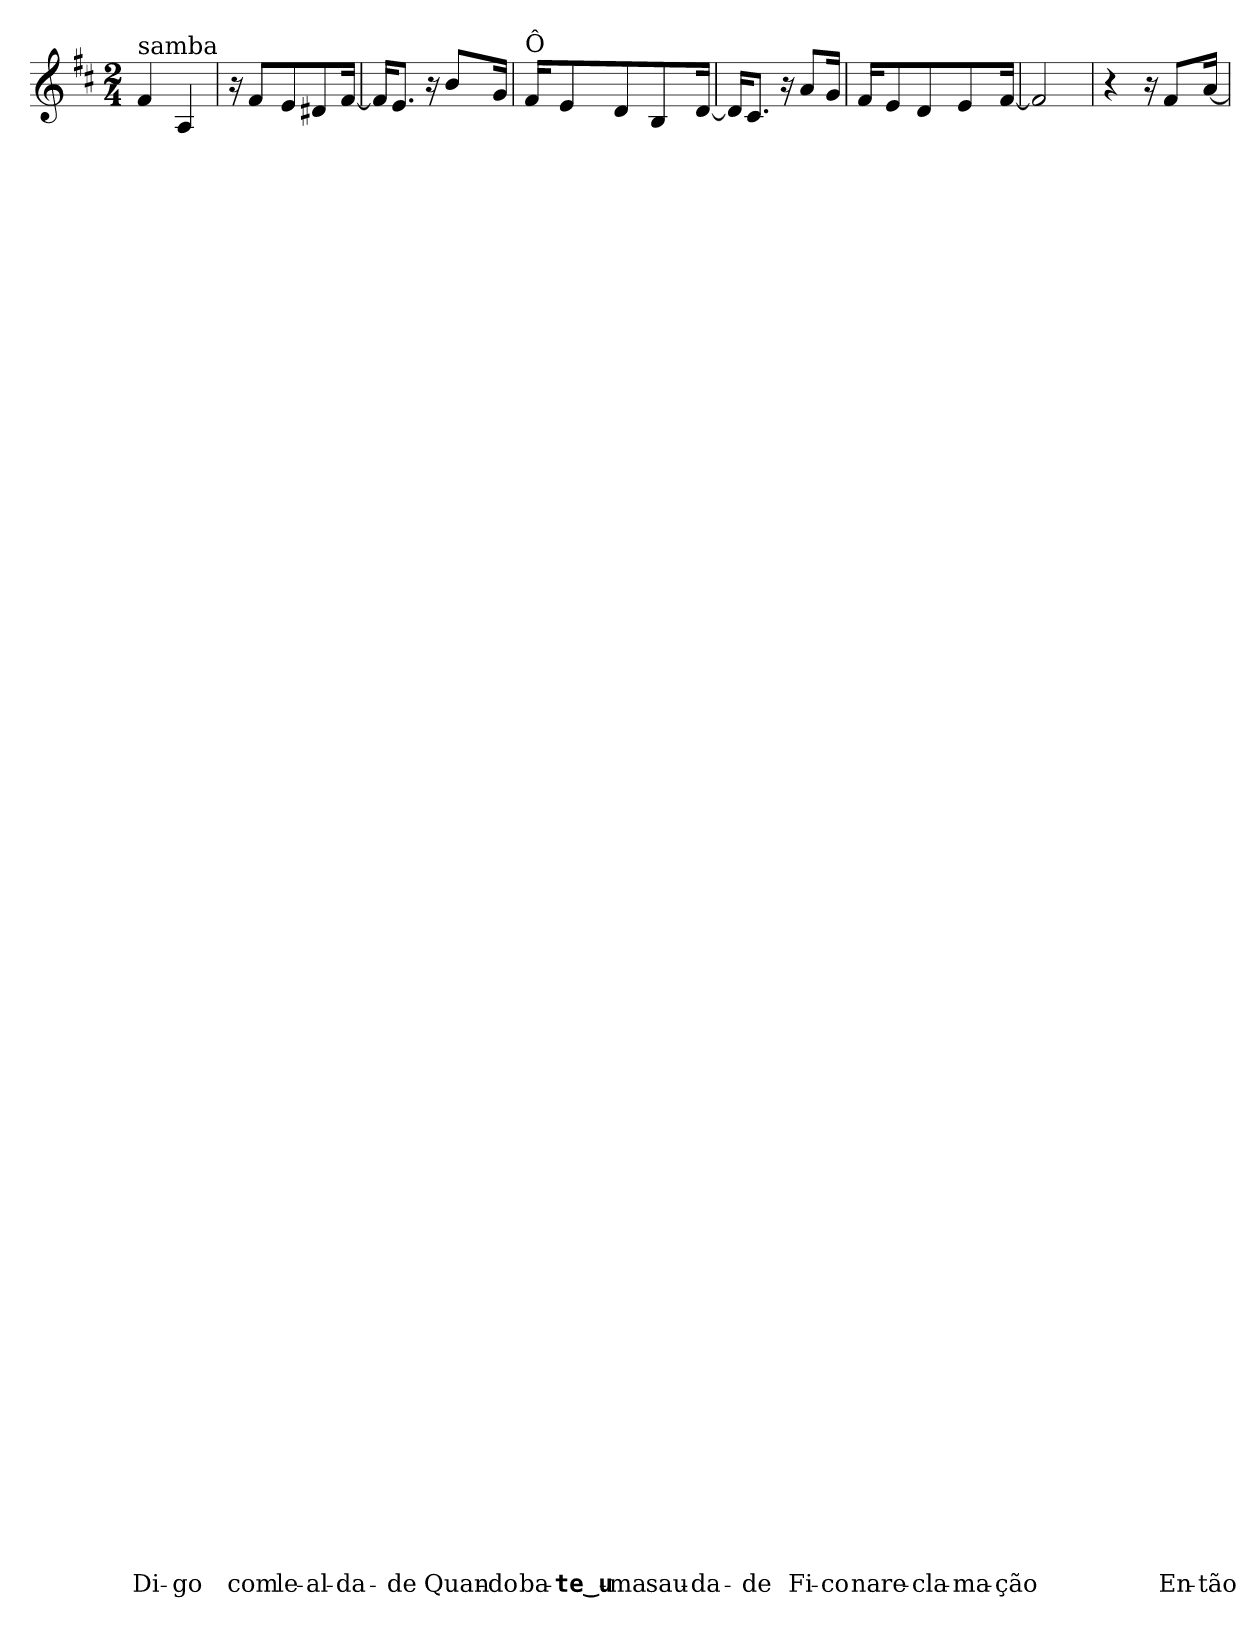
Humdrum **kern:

**kern	**text	**text	**text	**text	**text	**text	**text	**text	**text	**text	**text	**text	**text	**text	**text	**text	**text	**text	**text	**text	**text	**text	**text	**text	**text	**text	**text	**text	**text	**text	**text	**text	**text	**text	**text	**text	**text	**text	**text	**text	**text	**text	**text	**text	**text	**text	**text	**text	**text	**text	**text	**text	**text	**text	**text	**text	**text	**text	**text	**text	**text
*part1	*part1	*part1	*part1	*part1	*part1	*part1	*part1	*part1	*part1	*part1	*part1	*part1	*part1	*part1	*part1	*part1	*part1	*part1	*part1	*part1	*part1	*part1	*part1	*part1	*part1	*part1	*part1	*part1	*part1	*part1	*part1	*part1	*part1	*part1	*part1	*part1	*part1	*part1	*part1	*part1	*part1	*part1	*part1	*part1	*part1	*part1	*part1	*part1	*part1	*part1	*part1	*part1	*part1	*part1	*part1	*part1	*part1	*part1	*part1	*part1	*part1
*staff1	*staff1	*staff1	*staff1	*staff1	*staff1	*staff1	*staff1	*staff1	*staff1	*staff1	*staff1	*staff1	*staff1	*staff1	*staff1	*staff1	*staff1	*staff1	*staff1	*staff1	*staff1	*staff1	*staff1	*staff1	*staff1	*staff1	*staff1	*staff1	*staff1	*staff1	*staff1	*staff1	*staff1	*staff1	*staff1	*staff1	*staff1	*staff1	*staff1	*staff1	*staff1	*staff1	*staff1	*staff1	*staff1	*staff1	*staff1	*staff1	*staff1	*staff1	*staff1	*staff1	*staff1	*staff1	*staff1	*staff1	*staff1	*staff1	*staff1	*staff1	*staff1
*clefG2	*	*	*	*	*	*	*	*	*	*	*	*	*	*	*	*	*	*	*	*	*	*	*	*	*	*	*	*	*	*	*	*	*	*	*	*	*	*	*	*	*	*	*	*	*	*	*	*	*	*	*	*	*	*	*	*	*	*	*	*	*
*k[f#c#]	*	*	*	*	*	*	*	*	*	*	*	*	*	*	*	*	*	*	*	*	*	*	*	*	*	*	*	*	*	*	*	*	*	*	*	*	*	*	*	*	*	*	*	*	*	*	*	*	*	*	*	*	*	*	*	*	*	*	*	*	*
*D:	*	*	*	*	*	*	*	*	*	*	*	*	*	*	*	*	*	*	*	*	*	*	*	*	*	*	*	*	*	*	*	*	*	*	*	*	*	*	*	*	*	*	*	*	*	*	*	*	*	*	*	*	*	*	*	*	*	*	*	*	*
*M2/4	*	*	*	*	*	*	*	*	*	*	*	*	*	*	*	*	*	*	*	*	*	*	*	*	*	*	*	*	*	*	*	*	*	*	*	*	*	*	*	*	*	*	*	*	*	*	*	*	*	*	*	*	*	*	*	*	*	*	*	*	*
*MM106	*	*	*	*	*	*	*	*	*	*	*	*	*	*	*	*	*	*	*	*	*	*	*	*	*	*	*	*	*	*	*	*	*	*	*	*	*	*	*	*	*	*	*	*	*	*	*	*	*	*	*	*	*	*	*	*	*	*	*	*	*
=1	=1	=1	=1	=1	=1	=1	=1	=1	=1	=1	=1	=1	=1	=1	=1	=1	=1	=1	=1	=1	=1	=1	=1	=1	=1	=1	=1	=1	=1	=1	=1	=1	=1	=1	=1	=1	=1	=1	=1	=1	=1	=1	=1	=1	=1	=1	=1	=1	=1	=1	=1	=1	=1	=1	=1	=1	=1	=1	=1	=1	=1
!LO:TX:a:t=samba	!	!	!	!	!	!	!	!	!	!	!	!	!	!	!	!	!	!	!	!	!	!	!	!	!	!	!	!	!	!	!	!	!	!	!	!	!	!	!	!	!	!	!	!	!	!	!	!	!	!	!	!	!	!	!	!	!	!	!	!	!
!	!	!	!	!	!	!	!	!	!	!	!	!	!	!	!	!	!	!	!	!	!	!	!	!	!	!	!	!	!	!	!	!	!	!	!	!	!	!	!	!	!	!	!	!	!	!	!	!	!	!	!	!	!	!	!	!	!	!	!	!	!LO:LY:b
4f#/	.	.	.	.	.	.	.	.	.	.	.	.	.	.	.	.	.	.	.	.	.	.	.	.	.	.	.	.	.	.	.	.	.	.	.	.	.	.	.	.	.	.	.	.	.	.	.	.	.	.	.	.	.	.	.	.	.	.	.	.	Di-
!	!	!	!	!	!	!	!	!	!	!	!	!	!	!	!	!	!	!	!	!	!	!	!	!	!	!	!	!	!	!	!	!	!	!	!	!	!	!	!	!	!	!	!	!	!	!	!	!	!	!	!	!	!	!	!	!	!	!	!	!	!LO:LY:b
4A/	.	.	.	.	.	.	.	.	.	.	.	.	.	.	.	.	.	.	.	.	.	.	.	.	.	.	.	.	.	.	.	.	.	.	.	.	.	.	.	.	.	.	.	.	.	.	.	.	.	.	.	.	.	.	.	.	.	.	.	.	-go
=2	=2	=2	=2	=2	=2	=2	=2	=2	=2	=2	=2	=2	=2	=2	=2	=2	=2	=2	=2	=2	=2	=2	=2	=2	=2	=2	=2	=2	=2	=2	=2	=2	=2	=2	=2	=2	=2	=2	=2	=2	=2	=2	=2	=2	=2	=2	=2	=2	=2	=2	=2	=2	=2	=2	=2	=2	=2	=2	=2	=2	=2
16r	.	.	.	.	.	.	.	.	.	.	.	.	.	.	.	.	.	.	.	.	.	.	.	.	.	.	.	.	.	.	.	.	.	.	.	.	.	.	.	.	.	.	.	.	.	.	.	.	.	.	.	.	.	.	.	.	.	.	.	.	.
!	!	!	!	!	!	!	!	!	!	!	!	!	!	!	!	!	!	!	!	!	!	!	!	!	!	!	!	!	!	!	!	!	!	!	!	!	!	!	!	!	!	!	!	!	!	!	!	!	!	!	!	!	!	!	!	!	!	!	!	!	!LO:LY:b
8f#/L	.	.	.	.	.	.	.	.	.	.	.	.	.	.	.	.	.	.	.	.	.	.	.	.	.	.	.	.	.	.	.	.	.	.	.	.	.	.	.	.	.	.	.	.	.	.	.	.	.	.	.	.	.	.	.	.	.	.	.	.	com
!	!	!	!	!	!	!	!	!	!	!	!	!	!	!	!	!	!	!	!	!	!	!	!	!	!	!	!	!	!	!	!	!	!	!	!	!	!	!	!	!	!	!	!	!	!	!	!	!	!	!	!	!	!	!	!	!	!	!	!	!	!LO:LY:b
8e/	.	.	.	.	.	.	.	.	.	.	.	.	.	.	.	.	.	.	.	.	.	.	.	.	.	.	.	.	.	.	.	.	.	.	.	.	.	.	.	.	.	.	.	.	.	.	.	.	.	.	.	.	.	.	.	.	.	.	.	.	le-
!	!	!	!	!	!	!	!	!	!	!	!	!	!	!	!	!	!	!	!	!	!	!	!	!	!	!	!	!	!	!	!	!	!	!	!	!	!	!	!	!	!	!	!	!	!	!	!	!	!	!	!	!	!	!	!	!	!	!	!	!	!LO:LY:b
8d#X/	.	.	.	.	.	.	.	.	.	.	.	.	.	.	.	.	.	.	.	.	.	.	.	.	.	.	.	.	.	.	.	.	.	.	.	.	.	.	.	.	.	.	.	.	.	.	.	.	.	.	.	.	.	.	.	.	.	.	.	.	-al-
!	!	!	!	!	!	!	!	!	!	!	!	!	!	!	!	!	!	!	!	!	!	!	!	!	!	!	!	!	!	!	!	!	!	!	!	!	!	!	!	!	!	!	!	!	!	!	!	!	!	!	!	!	!	!	!	!	!	!	!	!	!LO:LY:b
[16f#/Jk	.	.	.	.	.	.	.	.	.	.	.	.	.	.	.	.	.	.	.	.	.	.	.	.	.	.	.	.	.	.	.	.	.	.	.	.	.	.	.	.	.	.	.	.	.	.	.	.	.	.	.	.	.	.	.	.	.	.	.	.	-da-
=3	=3	=3	=3	=3	=3	=3	=3	=3	=3	=3	=3	=3	=3	=3	=3	=3	=3	=3	=3	=3	=3	=3	=3	=3	=3	=3	=3	=3	=3	=3	=3	=3	=3	=3	=3	=3	=3	=3	=3	=3	=3	=3	=3	=3	=3	=3	=3	=3	=3	=3	=3	=3	=3	=3	=3	=3	=3	=3	=3	=3	=3
16f#/KL]	.	.	.	.	.	.	.	.	.	.	.	.	.	.	.	.	.	.	.	.	.	.	.	.	.	.	.	.	.	.	.	.	.	.	.	.	.	.	.	.	.	.	.	.	.	.	.	.	.	.	.	.	.	.	.	.	.	.	.	.	.
!	!	!	!	!	!	!	!	!	!	!	!	!	!	!	!	!	!	!	!	!	!	!	!	!	!	!	!	!	!	!	!	!	!	!	!	!	!	!	!	!	!	!	!	!	!	!	!	!	!	!	!	!	!	!	!	!	!	!	!	!	!LO:LY:b
8.e/J	.	.	.	.	.	.	.	.	.	.	.	.	.	.	.	.	.	.	.	.	.	.	.	.	.	.	.	.	.	.	.	.	.	.	.	.	.	.	.	.	.	.	.	.	.	.	.	.	.	.	.	.	.	.	.	.	.	.	.	.	-de
16r	.	.	.	.	.	.	.	.	.	.	.	.	.	.	.	.	.	.	.	.	.	.	.	.	.	.	.	.	.	.	.	.	.	.	.	.	.	.	.	.	.	.	.	.	.	.	.	.	.	.	.	.	.	.	.	.	.	.	.	.	.
!	!	!	!	!	!	!	!	!	!	!	!	!	!	!	!	!	!	!	!	!	!	!	!	!	!	!	!	!	!	!	!	!	!	!	!	!	!	!	!	!	!	!	!	!	!	!	!	!	!	!	!	!	!	!	!	!	!	!	!	!	!LO:LY:b
8b/L	.	.	.	.	.	.	.	.	.	.	.	.	.	.	.	.	.	.	.	.	.	.	.	.	.	.	.	.	.	.	.	.	.	.	.	.	.	.	.	.	.	.	.	.	.	.	.	.	.	.	.	.	.	.	.	.	.	.	.	.	Quan-
!	!	!	!	!	!	!	!	!	!	!	!	!	!	!	!	!	!	!	!	!	!	!	!	!	!	!	!	!	!	!	!	!	!	!	!	!	!	!	!	!	!	!	!	!	!	!	!	!	!	!	!	!	!	!	!	!	!	!	!	!	!LO:LY:b
16g/Jk	.	.	.	.	.	.	.	.	.	.	.	.	.	.	.	.	.	.	.	.	.	.	.	.	.	.	.	.	.	.	.	.	.	.	.	.	.	.	.	.	.	.	.	.	.	.	.	.	.	.	.	.	.	.	.	.	.	.	.	.	-do
=4	=4	=4	=4	=4	=4	=4	=4	=4	=4	=4	=4	=4	=4	=4	=4	=4	=4	=4	=4	=4	=4	=4	=4	=4	=4	=4	=4	=4	=4	=4	=4	=4	=4	=4	=4	=4	=4	=4	=4	=4	=4	=4	=4	=4	=4	=4	=4	=4	=4	=4	=4	=4	=4	=4	=4	=4	=4	=4	=4	=4	=4
!LO:TX:a:t=Ô	!	!	!	!	!	!	!	!	!	!	!	!	!	!	!	!	!	!	!	!	!	!	!	!	!	!	!	!	!	!	!	!	!	!	!	!	!	!	!	!	!	!	!	!	!	!	!	!	!	!	!	!	!	!	!	!	!	!	!	!	!
!	!	!	!	!	!	!	!	!	!	!	!	!	!	!	!	!	!	!	!	!	!	!	!	!	!	!	!	!	!	!	!	!	!	!	!	!	!	!	!	!	!	!	!	!	!	!	!	!	!	!	!	!	!	!	!	!	!	!	!	!	!LO:LY:b
16f#/KL	.	.	.	.	.	.	.	.	.	.	.	.	.	.	.	.	.	.	.	.	.	.	.	.	.	.	.	.	.	.	.	.	.	.	.	.	.	.	.	.	.	.	.	.	.	.	.	.	.	.	.	.	.	.	.	.	.	.	.	.	ba-
!	!	!	!	!	!	!	!	!	!	!	!	!	!	!	!	!	!	!	!	!	!	!	!	!	!	!	!	!	!	!	!	!	!	!	!	!	!	!	!	!	!	!	!	!	!	!	!	!	!	!	!	!	!	!	!	!	!	!	!	!	!LO:LY:b
8e/	.	.	.	.	.	.	.	.	.	.	.	.	.	.	.	.	.	.	.	.	.	.	.	.	.	.	.	.	.	.	.	.	.	.	.	.	.	.	.	.	.	.	.	.	.	.	.	.	.	.	.	.	.	.	.	.	.	.	.	.	-te‿u-
!	!	!	!	!	!	!	!	!	!	!	!	!	!	!	!	!	!	!	!	!	!	!	!	!	!	!	!	!	!	!	!	!	!	!	!	!	!	!	!	!	!	!	!	!	!	!	!	!	!	!	!	!	!	!	!	!	!	!	!	!	!LO:LY:b
8d/	.	.	.	.	.	.	.	.	.	.	.	.	.	.	.	.	.	.	.	.	.	.	.	.	.	.	.	.	.	.	.	.	.	.	.	.	.	.	.	.	.	.	.	.	.	.	.	.	.	.	.	.	.	.	.	.	.	.	.	.	-ma
!	!	!	!	!	!	!	!	!	!	!	!	!	!	!	!	!	!	!	!	!	!	!	!	!	!	!	!	!	!	!	!	!	!	!	!	!	!	!	!	!	!	!	!	!	!	!	!	!	!	!	!	!	!	!	!	!	!	!	!	!	!LO:LY:b
8B/	.	.	.	.	.	.	.	.	.	.	.	.	.	.	.	.	.	.	.	.	.	.	.	.	.	.	.	.	.	.	.	.	.	.	.	.	.	.	.	.	.	.	.	.	.	.	.	.	.	.	.	.	.	.	.	.	.	.	.	.	sau-
!	!	!	!	!	!	!	!	!	!	!	!	!	!	!	!	!	!	!	!	!	!	!	!	!	!	!	!	!	!	!	!	!	!	!	!	!	!	!	!	!	!	!	!	!	!	!	!	!	!	!	!	!	!	!	!	!	!	!	!	!	!LO:LY:b
[16d/Jk	.	.	.	.	.	.	.	.	.	.	.	.	.	.	.	.	.	.	.	.	.	.	.	.	.	.	.	.	.	.	.	.	.	.	.	.	.	.	.	.	.	.	.	.	.	.	.	.	.	.	.	.	.	.	.	.	.	.	.	.	-da-
=5	=5	=5	=5	=5	=5	=5	=5	=5	=5	=5	=5	=5	=5	=5	=5	=5	=5	=5	=5	=5	=5	=5	=5	=5	=5	=5	=5	=5	=5	=5	=5	=5	=5	=5	=5	=5	=5	=5	=5	=5	=5	=5	=5	=5	=5	=5	=5	=5	=5	=5	=5	=5	=5	=5	=5	=5	=5	=5	=5	=5	=5
16d/KL]	.	.	.	.	.	.	.	.	.	.	.	.	.	.	.	.	.	.	.	.	.	.	.	.	.	.	.	.	.	.	.	.	.	.	.	.	.	.	.	.	.	.	.	.	.	.	.	.	.	.	.	.	.	.	.	.	.	.	.	.	.
!	!	!	!	!	!	!	!	!	!	!	!	!	!	!	!	!	!	!	!	!	!	!	!	!	!	!	!	!	!	!	!	!	!	!	!	!	!	!	!	!	!	!	!	!	!	!	!	!	!	!	!	!	!	!	!	!	!	!	!	!	!LO:LY:b
8.c#/J	.	.	.	.	.	.	.	.	.	.	.	.	.	.	.	.	.	.	.	.	.	.	.	.	.	.	.	.	.	.	.	.	.	.	.	.	.	.	.	.	.	.	.	.	.	.	.	.	.	.	.	.	.	.	.	.	.	.	.	.	-de
16r	.	.	.	.	.	.	.	.	.	.	.	.	.	.	.	.	.	.	.	.	.	.	.	.	.	.	.	.	.	.	.	.	.	.	.	.	.	.	.	.	.	.	.	.	.	.	.	.	.	.	.	.	.	.	.	.	.	.	.	.	.
!	!	!	!	!	!	!	!	!	!	!	!	!	!	!	!	!	!	!	!	!	!	!	!	!	!	!	!	!	!	!	!	!	!	!	!	!	!	!	!	!	!	!	!	!	!	!	!	!	!	!	!	!	!	!	!	!	!	!	!	!	!LO:LY:b
8a/L	.	.	.	.	.	.	.	.	.	.	.	.	.	.	.	.	.	.	.	.	.	.	.	.	.	.	.	.	.	.	.	.	.	.	.	.	.	.	.	.	.	.	.	.	.	.	.	.	.	.	.	.	.	.	.	.	.	.	.	.	Fi-
!	!	!	!	!	!	!	!	!	!	!	!	!	!	!	!	!	!	!	!	!	!	!	!	!	!	!	!	!	!	!	!	!	!	!	!	!	!	!	!	!	!	!	!	!	!	!	!	!	!	!	!	!	!	!	!	!	!	!	!	!	!LO:LY:b
16g/Jk	.	.	.	.	.	.	.	.	.	.	.	.	.	.	.	.	.	.	.	.	.	.	.	.	.	.	.	.	.	.	.	.	.	.	.	.	.	.	.	.	.	.	.	.	.	.	.	.	.	.	.	.	.	.	.	.	.	.	.	.	-co
=6	=6	=6	=6	=6	=6	=6	=6	=6	=6	=6	=6	=6	=6	=6	=6	=6	=6	=6	=6	=6	=6	=6	=6	=6	=6	=6	=6	=6	=6	=6	=6	=6	=6	=6	=6	=6	=6	=6	=6	=6	=6	=6	=6	=6	=6	=6	=6	=6	=6	=6	=6	=6	=6	=6	=6	=6	=6	=6	=6	=6	=6
!	!	!	!	!	!	!	!	!	!	!	!	!	!	!	!	!	!	!	!	!	!	!	!	!	!	!	!	!	!	!	!	!	!	!	!	!	!	!	!	!	!	!	!	!	!	!	!	!	!	!	!	!	!	!	!	!	!	!	!	!	!LO:LY:b
16f#/KL	.	.	.	.	.	.	.	.	.	.	.	.	.	.	.	.	.	.	.	.	.	.	.	.	.	.	.	.	.	.	.	.	.	.	.	.	.	.	.	.	.	.	.	.	.	.	.	.	.	.	.	.	.	.	.	.	.	.	.	.	na
!	!	!	!	!	!	!	!	!	!	!	!	!	!	!	!	!	!	!	!	!	!	!	!	!	!	!	!	!	!	!	!	!	!	!	!	!	!	!	!	!	!	!	!	!	!	!	!	!	!	!	!	!	!	!	!	!	!	!	!	!	!LO:LY:b
8e/	.	.	.	.	.	.	.	.	.	.	.	.	.	.	.	.	.	.	.	.	.	.	.	.	.	.	.	.	.	.	.	.	.	.	.	.	.	.	.	.	.	.	.	.	.	.	.	.	.	.	.	.	.	.	.	.	.	.	.	.	re-
!	!	!	!	!	!	!	!	!	!	!	!	!	!	!	!	!	!	!	!	!	!	!	!	!	!	!	!	!	!	!	!	!	!	!	!	!	!	!	!	!	!	!	!	!	!	!	!	!	!	!	!	!	!	!	!	!	!	!	!	!	!LO:LY:b
8d/	.	.	.	.	.	.	.	.	.	.	.	.	.	.	.	.	.	.	.	.	.	.	.	.	.	.	.	.	.	.	.	.	.	.	.	.	.	.	.	.	.	.	.	.	.	.	.	.	.	.	.	.	.	.	.	.	.	.	.	.	-cla-
!	!	!	!	!	!	!	!	!	!	!	!	!	!	!	!	!	!	!	!	!	!	!	!	!	!	!	!	!	!	!	!	!	!	!	!	!	!	!	!	!	!	!	!	!	!	!	!	!	!	!	!	!	!	!	!	!	!	!	!	!	!LO:LY:b
8e/	.	.	.	.	.	.	.	.	.	.	.	.	.	.	.	.	.	.	.	.	.	.	.	.	.	.	.	.	.	.	.	.	.	.	.	.	.	.	.	.	.	.	.	.	.	.	.	.	.	.	.	.	.	.	.	.	.	.	.	.	-ma-
!	!	!	!	!	!	!	!	!	!	!	!	!	!	!	!	!	!	!	!	!	!	!	!	!	!	!	!	!	!	!	!	!	!	!	!	!	!	!	!	!	!	!	!	!	!	!	!	!	!	!	!	!	!	!	!	!	!	!	!	!	!LO:LY:b
[16f#/Jk	.	.	.	.	.	.	.	.	.	.	.	.	.	.	.	.	.	.	.	.	.	.	.	.	.	.	.	.	.	.	.	.	.	.	.	.	.	.	.	.	.	.	.	.	.	.	.	.	.	.	.	.	.	.	.	.	.	.	.	.	-ção
!!LO:LB:g=z
=7	=7	=7	=7	=7	=7	=7	=7	=7	=7	=7	=7	=7	=7	=7	=7	=7	=7	=7	=7	=7	=7	=7	=7	=7	=7	=7	=7	=7	=7	=7	=7	=7	=7	=7	=7	=7	=7	=7	=7	=7	=7	=7	=7	=7	=7	=7	=7	=7	=7	=7	=7	=7	=7	=7	=7	=7	=7	=7	=7	=7	=7
2f#/]	.	.	.	.	.	.	.	.	.	.	.	.	.	.	.	.	.	.	.	.	.	.	.	.	.	.	.	.	.	.	.	.	.	.	.	.	.	.	.	.	.	.	.	.	.	.	.	.	.	.	.	.	.	.	.	.	.	.	.	.	.
=8	=8	=8	=8	=8	=8	=8	=8	=8	=8	=8	=8	=8	=8	=8	=8	=8	=8	=8	=8	=8	=8	=8	=8	=8	=8	=8	=8	=8	=8	=8	=8	=8	=8	=8	=8	=8	=8	=8	=8	=8	=8	=8	=8	=8	=8	=8	=8	=8	=8	=8	=8	=8	=8	=8	=8	=8	=8	=8	=8	=8	=8
4r	.	.	.	.	.	.	.	.	.	.	.	.	.	.	.	.	.	.	.	.	.	.	.	.	.	.	.	.	.	.	.	.	.	.	.	.	.	.	.	.	.	.	.	.	.	.	.	.	.	.	.	.	.	.	.	.	.	.	.	.	.
16r	.	.	.	.	.	.	.	.	.	.	.	.	.	.	.	.	.	.	.	.	.	.	.	.	.	.	.	.	.	.	.	.	.	.	.	.	.	.	.	.	.	.	.	.	.	.	.	.	.	.	.	.	.	.	.	.	.	.	.	.	.
!	!	!	!	!	!	!	!	!	!	!	!	!	!	!	!	!	!	!	!	!	!	!	!	!	!	!	!	!	!	!	!	!	!	!	!	!	!	!	!	!	!	!	!	!	!	!	!	!	!	!	!	!	!	!	!	!	!	!	!	!	!LO:LY:b
8f#/L	.	.	.	.	.	.	.	.	.	.	.	.	.	.	.	.	.	.	.	.	.	.	.	.	.	.	.	.	.	.	.	.	.	.	.	.	.	.	.	.	.	.	.	.	.	.	.	.	.	.	.	.	.	.	.	.	.	.	.	.	En-
!	!	!	!	!	!	!	!	!	!	!	!	!	!	!	!	!	!	!	!	!	!	!	!	!	!	!	!	!	!	!	!	!	!	!	!	!	!	!	!	!	!	!	!	!	!	!	!	!	!	!	!	!	!	!	!	!	!	!	!	!	!LO:LY:b
[16a/Jk	.	.	.	.	.	.	.	.	.	.	.	.	.	.	.	.	.	.	.	.	.	.	.	.	.	.	.	.	.	.	.	.	.	.	.	.	.	.	.	.	.	.	.	.	.	.	.	.	.	.	.	.	.	.	.	.	.	.	.	.	-tão
=	=	=	=	=	=	=	=	=	=	=	=	=	=	=	=	=	=	=	=	=	=	=	=	=	=	=	=	=	=	=	=	=	=	=	=	=	=	=	=	=	=	=	=	=	=	=	=	=	=	=	=	=	=	=	=	=	=	=	=	=	=
*-	*-	*-	*-	*-	*-	*-	*-	*-	*-	*-	*-	*-	*-	*-	*-	*-	*-	*-	*-	*-	*-	*-	*-	*-	*-	*-	*-	*-	*-	*-	*-	*-	*-	*-	*-	*-	*-	*-	*-	*-	*-	*-	*-	*-	*-	*-	*-	*-	*-	*-	*-	*-	*-	*-	*-	*-	*-	*-	*-	*-	*-
